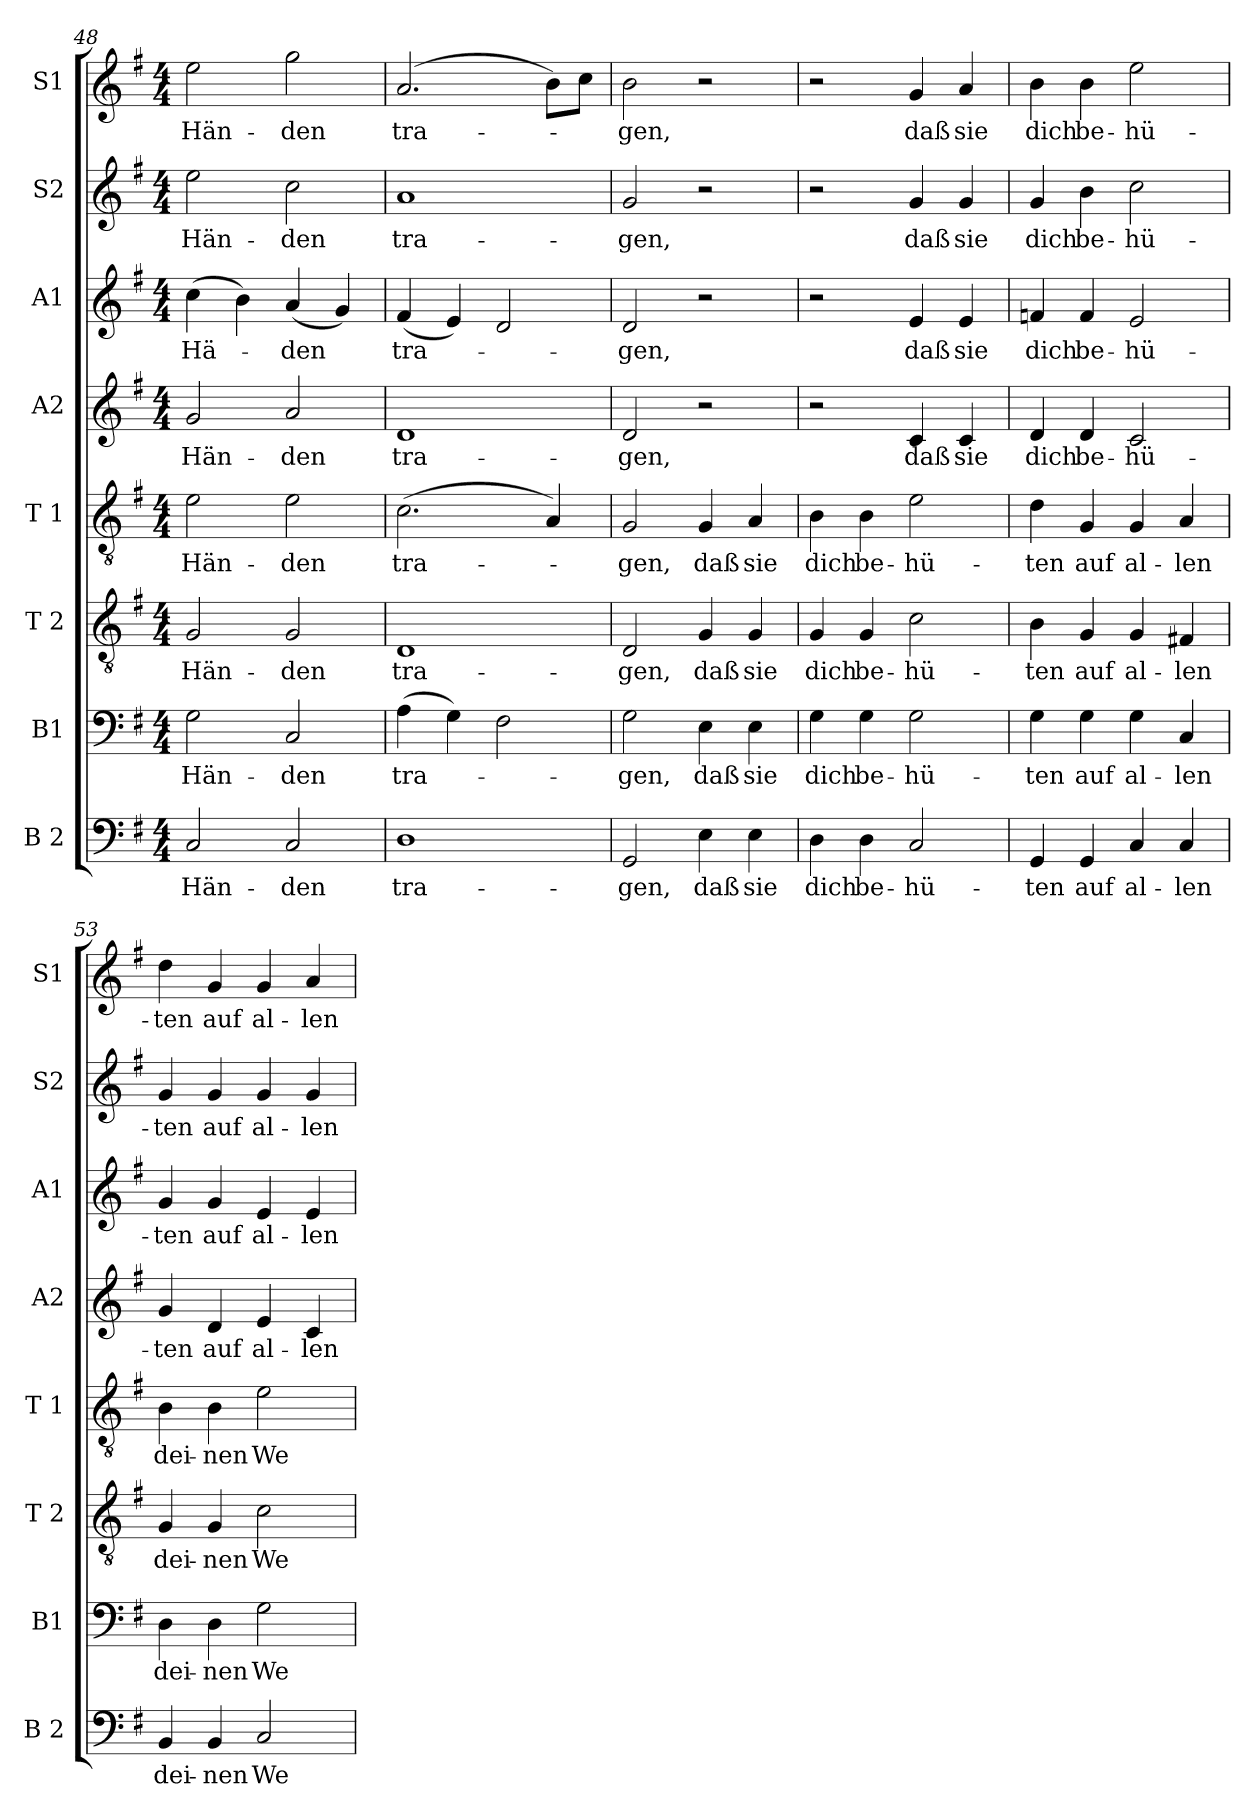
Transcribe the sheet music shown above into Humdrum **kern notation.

**kern	**text	**kern	**text	**kern	**text	**kern	**text	**kern	**text	**kern	**text	**kern	**text	**kern	**text
*part8	*part8	*part7	*part7	*part6	*part6	*part5	*part5	*part4	*part4	*part3	*part3	*part2	*part2	*part1	*part1
*staff8	*staff8	*staff7	*staff7	*staff6	*staff6	*staff5	*staff5	*staff4	*staff4	*staff3	*staff3	*staff2	*staff2	*staff1	*staff1
*I"B 2	*	*I"B1	*	*I"T 2	*	*I"T 1	*	*I"A2	*	*I"A1	*	*I"S2	*	*I"S1	*
*I'B 2	*	*I'B1	*	*I'T 2	*	*I'T 1	*	*I'A2	*	*I'A1	*	*I'S2	*	*I'S1	*
!!LO:PB:g=z
*clefF4	*	*clefF4	*	*clefGv2	*	*clefGv2	*	*clefG2	*	*clefG2	*	*clefG2	*	*clefG2	*
*k[f#]	*	*k[f#]	*	*k[f#]	*	*k[f#]	*	*k[f#]	*	*k[f#]	*	*k[f#]	*	*k[f#]	*
*M4/4	*	*M4/4	*	*M4/4	*	*M4/4	*	*M4/4	*	*M4/4	*	*M4/4	*	*M4/4	*
=48	=48	=48	=48	=48	=48	=48	=48	=48	=48	=48	=48	=48	=48	=48	=48
!	!LO:LY:b	!	!LO:LY:b	!	!LO:LY:b	!	!LO:LY:b	!	!LO:LY:b	!	!LO:LY:b	!	!LO:LY:b	!	!LO:LY:b
2C/	Hän-	2G\	Hän-	2G/	Hän-	2e\	Hän-	2g/	Hän-	(>4cc\	Hä-	2ee\	Hän-	2ee\	Hän-
.	.	.	.	.	.	.	.	.	.	4b\)	.	.	.	.	.
!	!LO:LY:b	!	!LO:LY:b	!	!LO:LY:b	!	!LO:LY:b	!	!LO:LY:b	!	!LO:LY:b	!	!LO:LY:b	!	!LO:LY:b
2C/	-den	2C/	-den	2G/	-den	2e\	-den	2a/	-den	(<4a/	-den	2cc\	-den	2gg\	-den
.	.	.	.	.	.	.	.	.	.	4g/)	.	.	.	.	.
=49	=49	=49	=49	=49	=49	=49	=49	=49	=49	=49	=49	=49	=49	=49	=49
!	!LO:LY:b	!	!LO:LY:b	!	!LO:LY:b	!	!LO:LY:b	!	!LO:LY:b	!	!LO:LY:b	!	!LO:LY:b	!	!LO:LY:b
1D	tra-	(>4A\	tra-	1D	tra-	(>2.c\	-tra-	1d	tra-	(<4f#/	tra-	1a	tra-	(>2.a/	tra-
.	.	4G\)	.	.	.	.	.	.	.	4e/)	.	.	.	.	.
.	.	2F#\	.	.	.	.	.	.	.	2d/	.	.	.	.	.
.	.	.	.	.	.	4A/)	.	.	.	.	.	.	.	8b\L)	.
.	.	.	.	.	.	.	.	.	.	.	.	.	.	8cc\J	.
=50	=50	=50	=50	=50	=50	=50	=50	=50	=50	=50	=50	=50	=50	=50	=50
!	!LO:LY:b	!	!LO:LY:b	!	!LO:LY:b	!	!LO:LY:b	!	!LO:LY:b	!	!LO:LY:b	!	!LO:LY:b	!	!LO:LY:b
2GG/	-gen,	2G\	-gen,	2D/	-gen,	2G/	-gen,	2d/	-gen,	2d/	-gen,	2g/	-gen,	2b\	-gen,
!	!LO:LY:b	!	!LO:LY:b	!	!LO:LY:b	!	!LO:LY:b	!	!	!	!	!	!	!	!
4E\	daß	4E\	daß	4G/	daß	4G/	daß	2r	.	2r	.	2r	.	2r	.
!	!LO:LY:b	!	!LO:LY:b	!	!LO:LY:b	!	!LO:LY:b	!	!	!	!	!	!	!	!
4E\	sie	4E\	sie	4G/	sie	4A/	sie	.	.	.	.	.	.	.	.
=51	=51	=51	=51	=51	=51	=51	=51	=51	=51	=51	=51	=51	=51	=51	=51
!	!LO:LY:b	!	!LO:LY:b	!	!LO:LY:b	!	!LO:LY:b	!	!	!	!	!	!	!	!
4D\	dich	4G\	dich	4G/	dich	4B\	dich	2r	.	2r	.	2r	.	2r	.
!	!LO:LY:b	!	!LO:LY:b	!	!LO:LY:b	!	!LO:LY:b	!	!	!	!	!	!	!	!
4D\	be-	4G\	be-	4G/	be-	4B\	be-	.	.	.	.	.	.	.	.
!	!LO:LY:b	!	!LO:LY:b	!	!LO:LY:b	!	!LO:LY:b	!	!LO:LY:b	!	!LO:LY:b	!	!LO:LY:b	!	!LO:LY:b
2C/	-hü-	2G\	-hü-	2c\	-hü-	2e\	-hü-	4c/	daß	4e/	daß	4g/	daß	4g/	daß
!	!	!	!	!	!	!	!	!	!LO:LY:b	!	!LO:LY:b	!	!LO:LY:b	!	!LO:LY:b
.	.	.	.	.	.	.	.	4c/	sie	4e/	sie	4g/	sie	4a/	sie
=52	=52	=52	=52	=52	=52	=52	=52	=52	=52	=52	=52	=52	=52	=52	=52
!	!LO:LY:b	!	!LO:LY:b	!	!LO:LY:b	!	!LO:LY:b	!	!LO:LY:b	!	!LO:LY:b	!	!LO:LY:b	!	!LO:LY:b
4GG/	-ten	4G\	-ten	4B\	-ten	4d\	-ten	4d/	dich	4fn/	dich	4g/	dich	4b\	dich
!	!LO:LY:b	!	!LO:LY:b	!	!LO:LY:b	!	!LO:LY:b	!	!LO:LY:b	!	!LO:LY:b	!	!LO:LY:b	!	!LO:LY:b
4GG/	auf	4G\	auf	4G/	auf	4G/	auf	4d/	be-	4f/	be-	4b\	be-	4b\	be-
!	!LO:LY:b	!	!LO:LY:b	!	!LO:LY:b	!	!LO:LY:b	!	!LO:LY:b	!	!LO:LY:b	!	!LO:LY:b	!	!LO:LY:b
4C/	al-	4G\	al-	4G/	al-	4G/	al-	2c/	-hü-	2e/	-hü-	2cc\	-hü-	2ee\	-hü-
!	!LO:LY:b	!	!LO:LY:b	!	!LO:LY:b	!	!LO:LY:b	!	!	!	!	!	!	!	!
4C/	-len	4C/	-len	4F#X/	-len	4A/	-len	.	.	.	.	.	.	.	.
=53	=53	=53	=53	=53	=53	=53	=53	=53	=53	=53	=53	=53	=53	=53	=53
!	!LO:LY:b	!	!LO:LY:b	!	!LO:LY:b	!	!LO:LY:b	!	!LO:LY:b	!	!LO:LY:b	!	!LO:LY:b	!	!LO:LY:b
4BB/	dei-	4D\	dei-	4G/	dei-	4B\	dei-	4g/	-ten	4g/	-ten	4g/	-ten	4dd\	-ten
!	!LO:LY:b	!	!LO:LY:b	!	!LO:LY:b	!	!LO:LY:b	!	!LO:LY:b	!	!LO:LY:b	!	!LO:LY:b	!	!LO:LY:b
4BB/	-nen	4D\	-nen	4G/	-nen	4B\	-nen	4d/	auf	4g/	auf	4g/	auf	4g/	auf
!	!LO:LY:b	!	!LO:LY:b	!	!LO:LY:b	!	!LO:LY:b	!	!LO:LY:b	!	!LO:LY:b	!	!LO:LY:b	!	!LO:LY:b
2C/	We-	2G\	We-	2c\	We-	2e\	We-	4e/	al-	4e/	al-	4g/	al-	4g/	al-
!	!	!	!	!	!	!	!	!	!LO:LY:b	!	!LO:LY:b	!	!LO:LY:b	!	!LO:LY:b
.	.	.	.	.	.	.	.	4c/	-len	4e/	-len	4g/	-len	4a/	-len
=	=	=	=	=	=	=	=	=	=	=	=	=	=	=	=
*-	*-	*-	*-	*-	*-	*-	*-	*-	*-	*-	*-	*-	*-	*-	*-
